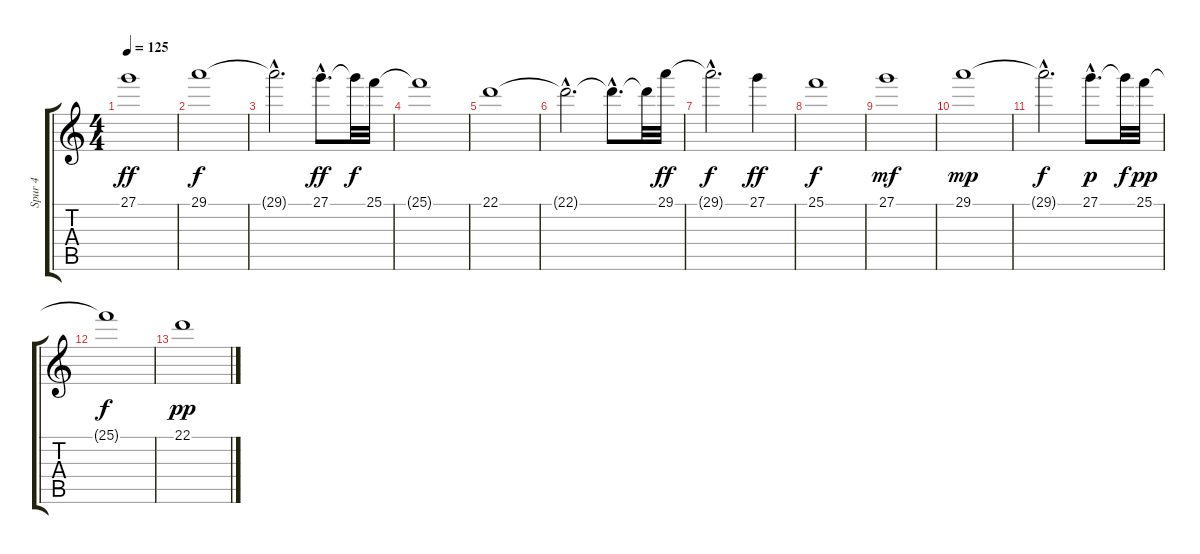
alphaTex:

\track ("Spur 4" "Spur 4") {instrument stringensemble1}
\staff {score tabs}
\tuning (E4 B3 G3 D3 A2 E2) {hide}
\ts (4 4)
\tempo 125
\clef g2
\ks c
27.1.1{dy ff} |
29.1.1{dy f} |
29.1{hac t}.2{d} 27.1{hac}.8{d dy ff} 27.1{t}.32{dy f} 25.1.32 |
25.1{t}.1 |
22.1.1 |
22.1{hac t}.2{d} 22.1{hac t}.8{d} 22.1{t}.32 29.1.32{dy ff} |
29.1{hac t}.2{d dy f} 27.1.4{dy ff} |
25.1.1{dy f} |
27.1.1{dy mf} |
29.1.1{dy mp} |
29.1{hac t}.2{d dy f} 27.1{hac}.8{d dy p} 27.1{t}.32{dy f} 25.1.32{dy pp} |
25.1{t}.1{dy f} |
22.1.1{dy pp}
